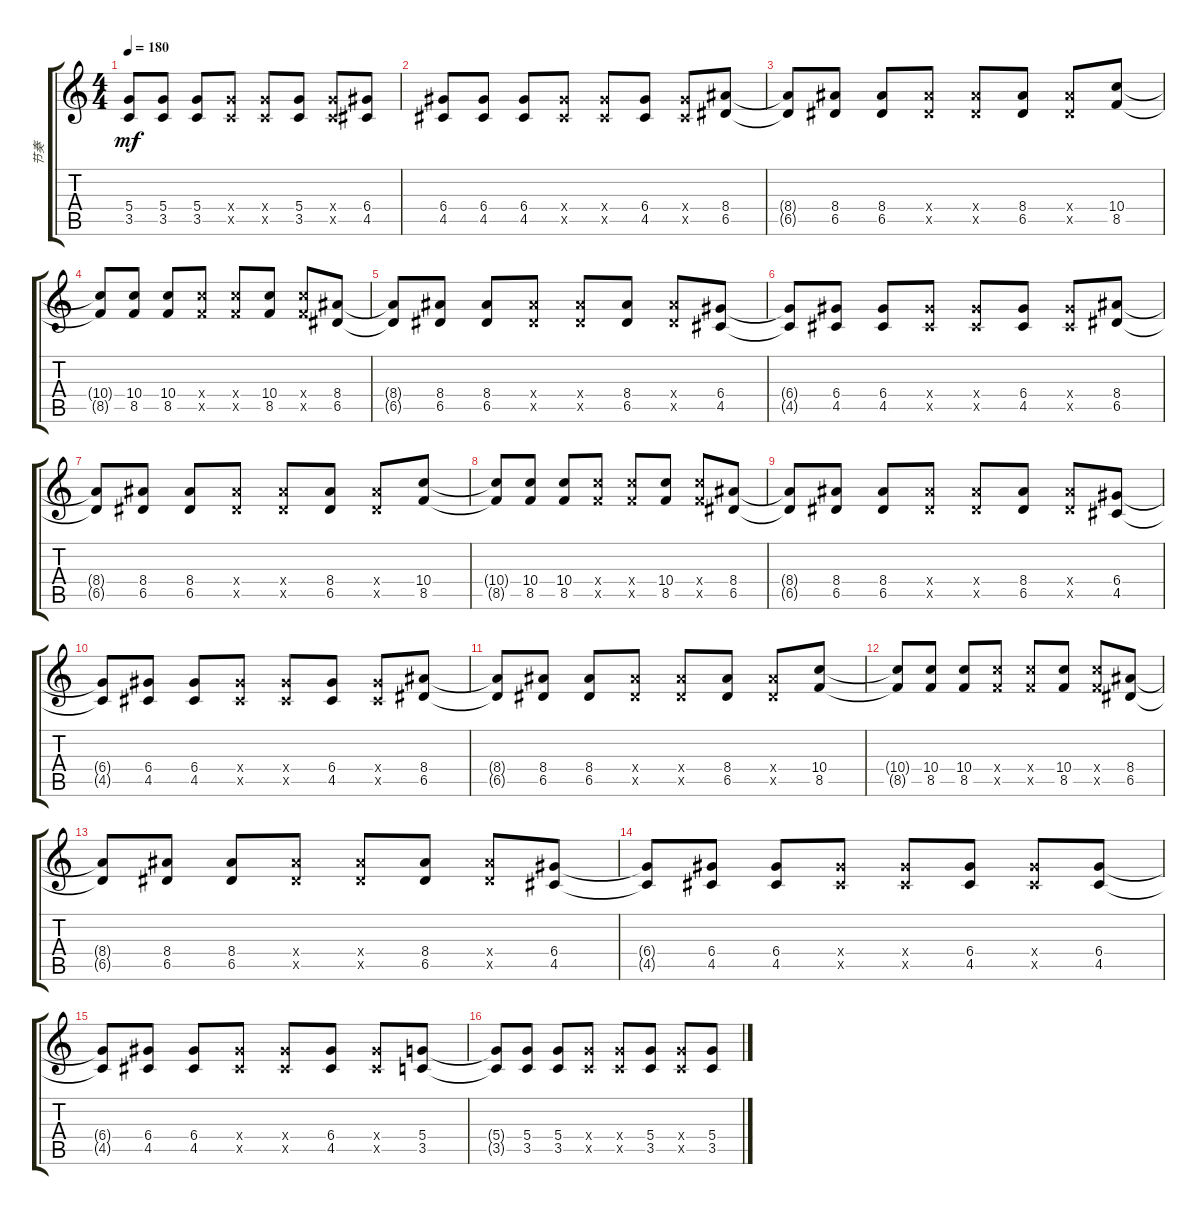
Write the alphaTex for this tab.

\track ("节奏" "节奏") {instrument overdrivenguitar}
\staff {score tabs}
\tuning (E4 B3 G3 D3 A2 E2) {hide}
\ts (4 4)
\tempo 180
\clef g2
\ks c
(5.4{t} 3.5{t}).8{dy mf} (5.4 3.5).8 (5.4 3.5).8 (5.4{x} 3.5{x}).8 (5.4{x} 3.5{x}).8 (5.4 3.5).8 (5.4{x} 3.5{x}).8 (6.4 4.5).8 |
(6.4 4.5).8 (6.4 4.5).8 (6.4 4.5).8 (6.4{x} 4.5{x}).8 (6.4{x} 4.5{x}).8 (6.4 4.5).8 (6.4{x} 4.5{x}).8 (8.4 6.5).8 |
(8.4{t} 6.5{t}).8 (8.4 6.5).8 (8.4 6.5).8 (8.4{x} 6.5{x}).8 (8.4{x} 6.5{x}).8 (8.4 6.5).8 (8.4{x} 6.5{x}).8 (10.4 8.5).8 |
(10.4{t} 8.5{t}).8 (10.4 8.5).8 (10.4 8.5).8 (10.4{x} 8.5{x}).8 (10.4{x} 8.5{x}).8 (10.4 8.5).8 (10.4{x} 8.5{x}).8 (8.4 6.5).8 |
(8.4{t} 6.5{t}).8 (8.4 6.5).8 (8.4 6.5).8 (8.4{x} 6.5{x}).8 (8.4{x} 6.5{x}).8 (8.4 6.5).8 (8.4{x} 6.5{x}).8 (6.4 4.5).8 |
(6.4{t} 4.5{t}).8 (6.4 4.5).8 (6.4 4.5).8 (6.4{x} 4.5{x}).8 (6.4{x} 4.5{x}).8 (6.4 4.5).8 (6.4{x} 4.5{x}).8 (8.4 6.5).8 |
(8.4{t} 6.5{t}).8 (8.4 6.5).8 (8.4 6.5).8 (8.4{x} 6.5{x}).8 (8.4{x} 6.5{x}).8 (8.4 6.5).8 (8.4{x} 6.5{x}).8 (10.4 8.5).8 |
(10.4{t} 8.5{t}).8 (10.4 8.5).8 (10.4 8.5).8 (10.4{x} 8.5{x}).8 (10.4{x} 8.5{x}).8 (10.4 8.5).8 (10.4{x} 8.5{x}).8 (8.4 6.5).8 |
(8.4{t} 6.5{t}).8 (8.4 6.5).8 (8.4 6.5).8 (8.4{x} 6.5{x}).8 (8.4{x} 6.5{x}).8 (8.4 6.5).8 (8.4{x} 6.5{x}).8 (6.4 4.5).8 |
(6.4{t} 4.5{t}).8 (6.4 4.5).8 (6.4 4.5).8 (6.4{x} 4.5{x}).8 (6.4{x} 4.5{x}).8 (6.4 4.5).8 (6.4{x} 4.5{x}).8 (8.4 6.5).8 |
(8.4{t} 6.5{t}).8 (8.4 6.5).8 (8.4 6.5).8 (8.4{x} 6.5{x}).8 (8.4{x} 6.5{x}).8 (8.4 6.5).8 (8.4{x} 6.5{x}).8 (10.4 8.5).8 |
(10.4{t} 8.5{t}).8 (10.4 8.5).8 (10.4 8.5).8 (10.4{x} 8.5{x}).8 (10.4{x} 8.5{x}).8 (10.4 8.5).8 (10.4{x} 8.5{x}).8 (8.4 6.5).8 |
(8.4{t} 6.5{t}).8 (8.4 6.5).8 (8.4 6.5).8 (8.4{x} 6.5{x}).8 (8.4{x} 6.5{x}).8 (8.4 6.5).8 (8.4{x} 6.5{x}).8 (6.4 4.5).8 |
(6.4{t} 4.5{t}).8 (6.4 4.5).8 (6.4 4.5).8 (6.4{x} 4.5{x}).8 (6.4{x} 4.5{x}).8 (6.4 4.5).8 (6.4{x} 4.5{x}).8 (6.4 4.5).8 |
(6.4{t} 4.5{t}).8 (6.4 4.5).8 (6.4 4.5).8 (6.4{x} 4.5{x}).8 (6.4{x} 4.5{x}).8 (6.4 4.5).8 (6.4{x} 4.5{x}).8 (5.4 3.5).8 |
(5.4{t} 3.5{t}).8 (5.4 3.5).8 (5.4 3.5).8 (5.4{x} 3.5{x}).8 (5.4{x} 3.5{x}).8 (5.4 3.5).8 (5.4{x} 3.5{x}).8 (5.4 3.5).8
